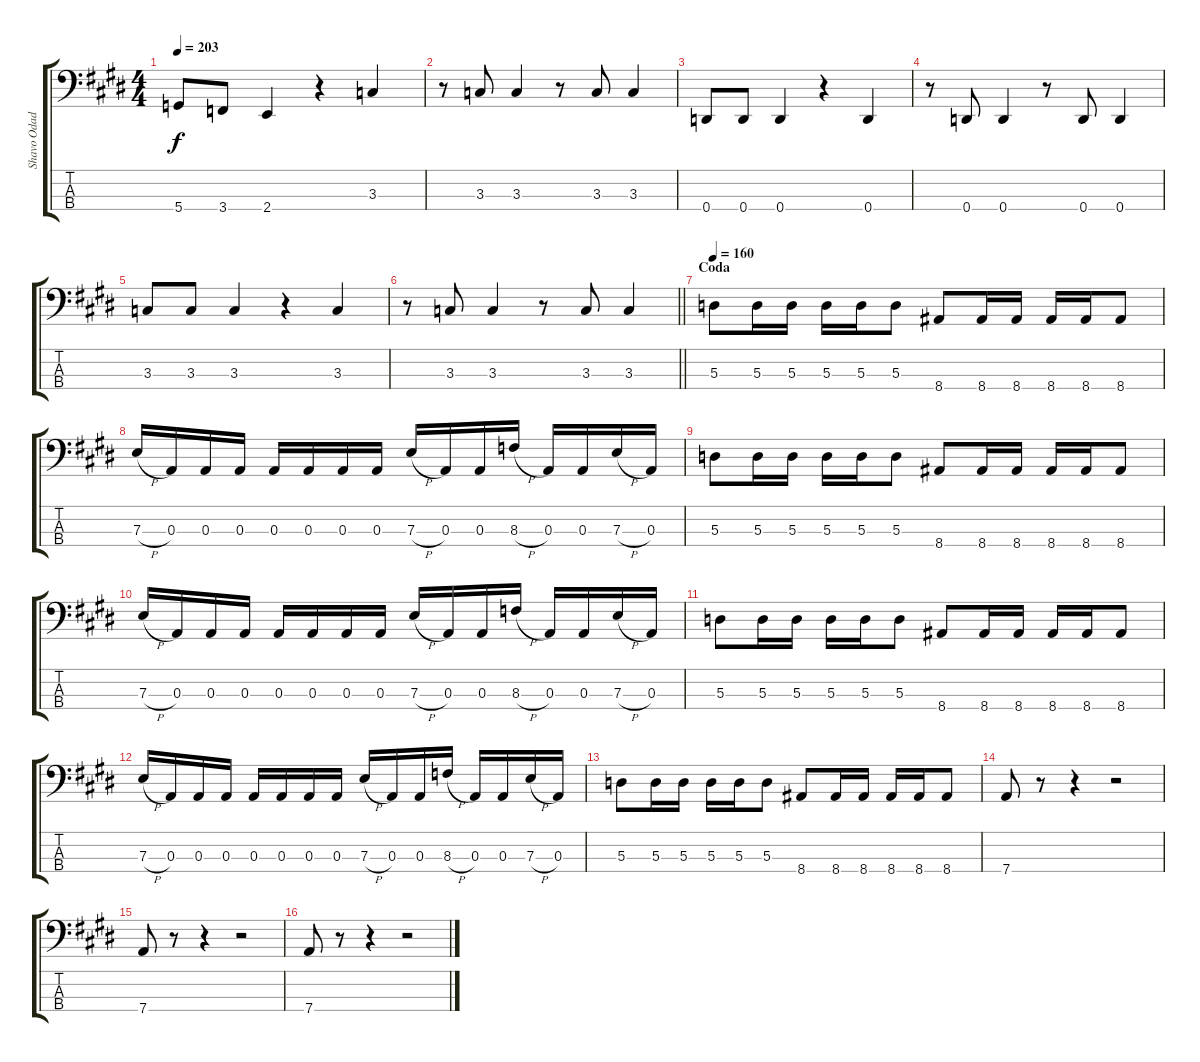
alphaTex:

\track ("Shavo Odadjian [Bass Guitar]" "Shavo Odad") {instrument electricbassfinger}
\staff {score tabs}
\tuning (G2 D2 A1 D1) {hide}
\ts (4 4)
\tempo 203
\clef f4
\ks c#minor
5.4.8{dy f} 3.4.8 2.4.4 r.4 3.3.4 |
r.8 3.3.8 3.3.4 r.8 3.3.8 3.3.4 |
0.4.8 0.4.8 0.4.4 r.4 0.4.4 |
r.8 0.4.8 0.4.4 r.8 0.4.8 0.4.4 |
3.3.8 3.3.8 3.3.4 r.4 3.3.4 |
\barLineRight lightlight
r.8 3.3.8 3.3.4 r.8 3.3.8 3.3.4 |
\section ("" "Coda")
\tempo 160
5.3.8 5.3.16 5.3.16 5.3.16 5.3.16 5.3.8 8.4.8 8.4.16 8.4.16 8.4.16 8.4.16 8.4.8 |
7.3{h}.16 0.3.16 0.3.16 0.3.16 0.3.16 0.3.16 0.3.16 0.3.16 7.3{h}.16 0.3.16 0.3.16 8.3{h}.16 0.3.16 0.3.16 7.3{h}.16 0.3.16 |
5.3.8 5.3.16 5.3.16 5.3.16 5.3.16 5.3.8 8.4.8 8.4.16 8.4.16 8.4.16 8.4.16 8.4.8 |
7.3{h}.16 0.3.16 0.3.16 0.3.16 0.3.16 0.3.16 0.3.16 0.3.16 7.3{h}.16 0.3.16 0.3.16 8.3{h}.16 0.3.16 0.3.16 7.3{h}.16 0.3.16 |
5.3.8 5.3.16 5.3.16 5.3.16 5.3.16 5.3.8 8.4.8 8.4.16 8.4.16 8.4.16 8.4.16 8.4.8 |
7.3{h}.16 0.3.16 0.3.16 0.3.16 0.3.16 0.3.16 0.3.16 0.3.16 7.3{h}.16 0.3.16 0.3.16 8.3{h}.16 0.3.16 0.3.16 7.3{h}.16 0.3.16 |
5.3.8 5.3.16 5.3.16 5.3.16 5.3.16 5.3.8 8.4.8 8.4.16 8.4.16 8.4.16 8.4.16 8.4.8 |
7.4.8 r.8 r.4 r.2 |
7.4.8 r.8 r.4 r.2 |
7.4.8 r.8 r.4 r.2
